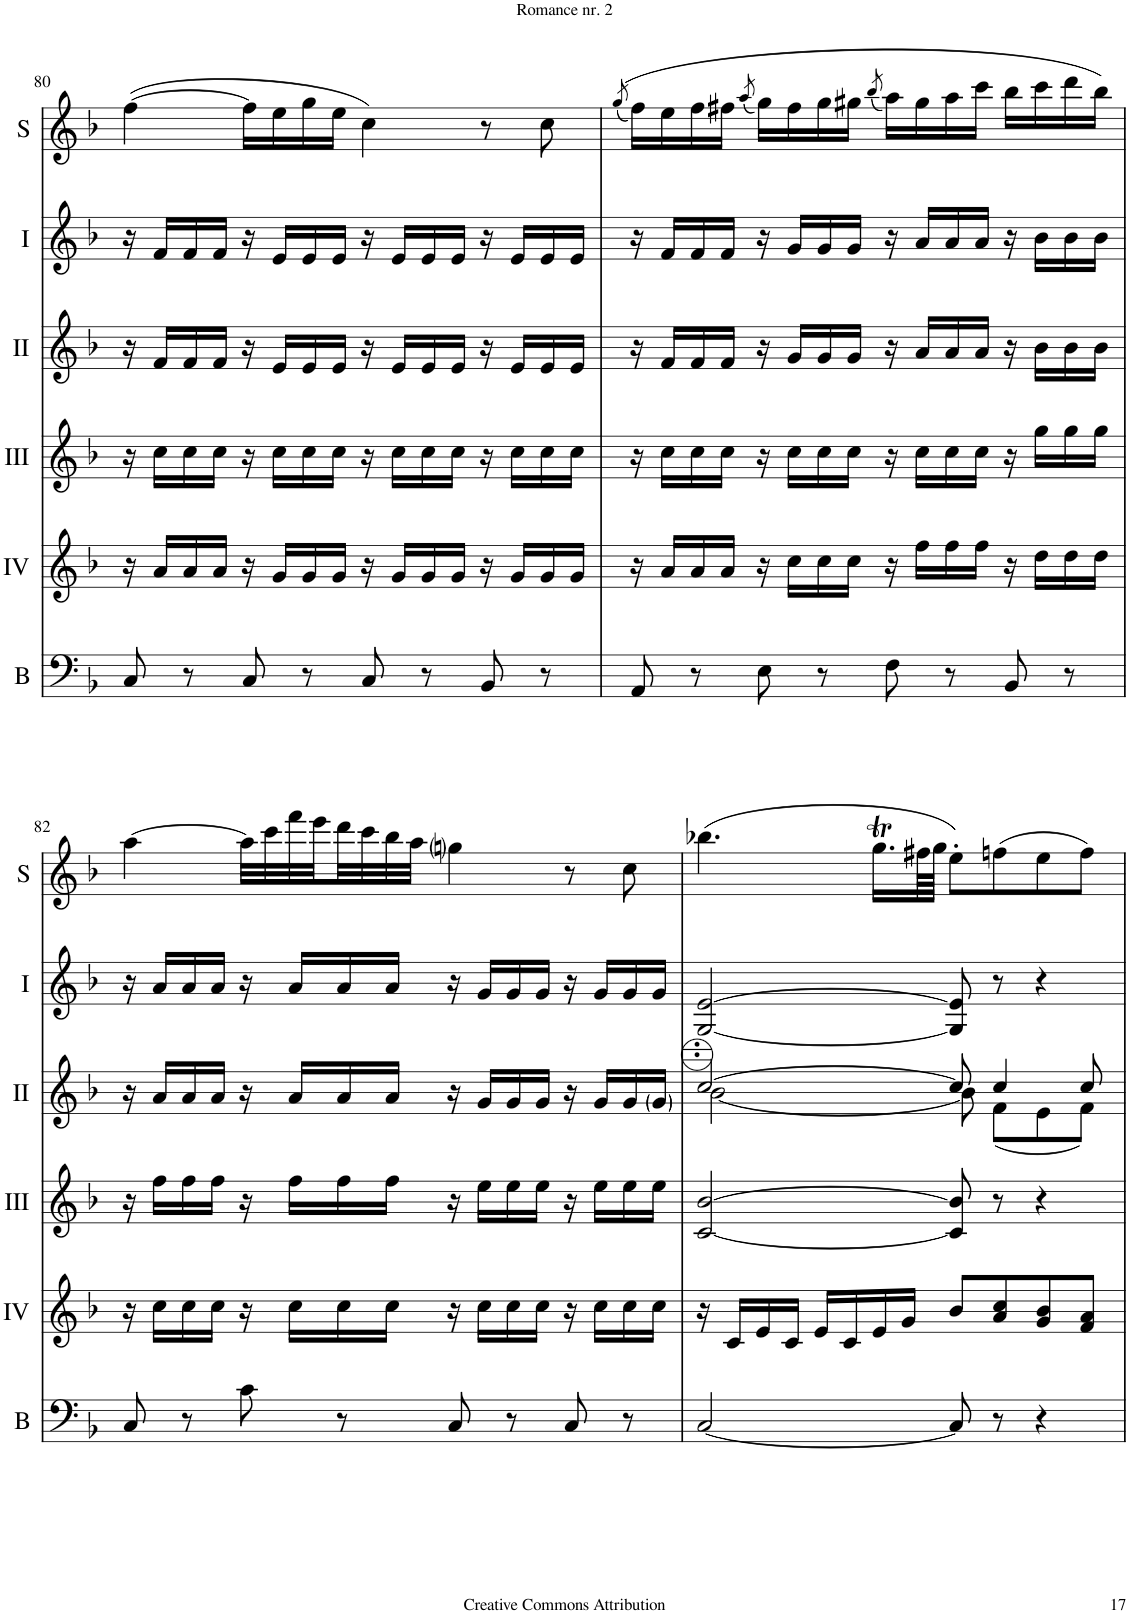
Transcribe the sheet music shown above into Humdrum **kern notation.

**kern	**kern	**kern	**kern	**kern	**kern
*part6	*part5	*part4	*part3	*part2	*part1
*staff6	*staff5	*staff4	*staff3	*staff2	*staff1
*I"Bass	*I"Acc. 4	*I"Acc. 3	*I"Acc. 2	*I"Acc. 1	*I"Solo
*I'B	*	*	*	*	*I'S
!!LO:PB:g=z
*clefF4	*clefG2	*clefG2	*clefG2	*clefG2	*clefG2
*Trd7c12	*Trd7c12	*Trd7c12	*	*	*
*k[b-]	*k[b-]	*k[b-]	*k[b-]	*k[b-]	*k[b-]
*M4/4	*M4/4	*M4/4	*M4/4	*M4/4	*M4/4
*met(c)	*met(c)	*met(c)	*met(c)	*met(c)	*met(c)
=80	=80	=80	=80	=80	=80
8C/	16r	16r	16r	16r	([4ff\
.	16a/LL	16cc\LL	16f/LL	16f/LL	.
8r	16a/	16cc\	16f/	16f/	.
.	16a/JJ	16cc\JJ	16f/JJ	16f/JJ	.
8C/	16r	16r	16r	16r	16ff\LL]
.	16g/LL	16cc\LL	16e/LL	16e/LL	16ee\
8r	16g/	16cc\	16e/	16e/	16gg\
.	16g/JJ	16cc\JJ	16e/JJ	16e/JJ	16ee\JJ
8C/	16r	16r	16r	16r	4cc\)
.	16g/LL	16cc\LL	16e/LL	16e/LL	.
8r	16g/	16cc\	16e/	16e/	.
.	16g/JJ	16cc\JJ	16e/JJ	16e/JJ	.
8BB-/	16r	16r	16r	16r	8r
.	16g/LL	16cc\LL	16e/LL	16e/LL	.
8r	16g/	16cc\	16e/	16e/	8cc\
.	16g/JJ	16cc\JJ	16e/JJ	16e/JJ	.
=81	=81	=81	=81	=81	=81
.	.	.	.	.	((>8qgg/
8AA/	16r	16r	16r	16r	16ff\LL)
.	16a/LL	16cc\LL	16f/LL	16f/LL	16ee\
8r	16a/	16cc\	16f/	16f/	16ff\
.	16a/JJ	16cc\JJ	16f/JJ	16f/JJ	16ff#X\JJ
.	.	.	.	.	(8qaa/
8E\	16r	16r	16r	16r	16gg\LL)
.	16cc\LL	16cc\LL	16g/LL	16g/LL	16ff#\
8r	16cc\	16cc\	16g/	16g/	16gg\
.	16cc\JJ	16cc\JJ	16g/JJ	16g/JJ	16gg#X\JJ
.	.	.	.	.	(8qbb-/
8F\	16r	16r	16r	16r	16aa\LL)
.	16ff\LL	16cc\LL	16a/LL	16a/LL	16gg#\
8r	16ff\	16cc\	16a/	16a/	16aa\
.	16ff\JJ	16cc\JJ	16a/JJ	16a/JJ	16ccc\JJ
8BB-/	16r	16r	16r	16r	16bb-\LL
.	16dd\LL	16gg\LL	16b-\LL	16b-\LL	16ccc\
8r	16dd\	16gg\	16b-\	16b-\	16ddd\
.	16dd\JJ	16gg\JJ	16b-\JJ	16b-\JJ	16bb-\JJ)
!!LO:LB:g=z
=82	=82	=82	=82	=82	=82
8C/	16r	16r	16r	16r	[4aa\
.	16cc\LL	16ff\LL	16a/LL	16a/LL	.
8r	16cc\	16ff\	16a/	16a/	.
.	16cc\JJ	16ff\JJ	16a/JJ	16a/JJ	.
8c\	16r	16r	16r	16r	32aa\LLL]
.	.	.	.	.	32ccc\
.	16cc\LL	16ff\LL	16a/LL	16a/LL	32fff\
.	.	.	.	.	32eee\
8r	16cc\	16ff\	16a/	16a/	32ddd\
.	.	.	.	.	32ccc\
.	16cc\JJ	16ff\JJ	16a/JJ	16a/JJ	32bb-\
.	.	.	.	.	32aa\JJJ
8C/	16r	16r	16r	16r	4ggni\
.	16cc\LL	16ee\LL	16g/LL	16g/LL	.
8r	16cc\	16ee\	16g/	16g/	.
.	16cc\JJ	16ee\JJ	16g/JJ	16g/JJ	.
8C/	16r	16r	16r	16r	8r
.	16cc\LL	16ee\LL	16g/LL	16g/LL	.
8r	16cc\	16ee\	16g/	16g/	8cc\
.	16cc\JJ	16ee\JJ	16g/JJ	16g/JJ	.
=83	=83	=83	=83	=83	=83
*	*	*	*^	*	*
[2C/	16r	[2c/ [2b-/	[2cc/	[2b-\	[2G/ [2e/	(4.bb-X\
.	16c/LL	.	.	.	.	.
.	16e/	.	.	.	.	.
.	16c/JJ	.	.	.	.	.
.	16e/LL	.	.	.	.	.
.	16c/	.	.	.	.	.
.	16e/	.	.	.	.	16.ggT\LL
.	16g/JJ	.	.	.	.	.
.	.	.	.	.	.	64ff#X\LL
.	.	.	.	.	.	64gg\JJJJ
8C/]	8b-/L	8c/] 8b-/]	8cc/]	8b-\]	8G/] 8e/]	8ee'\L)
8r	8a/ 8cc/	8r	4cc/	(8f\L	8r	(8ffn\
4r	8g/ 8b-/	4r	.	8e\	4r	8ee\
.	8f/ 8a/J	.	8cc/	8f\J)	.	8ff\J)
*	*	*	*v	*v	*	*
=	=	=	=	=	=
*-	*-	*-	*-	*-	*-
